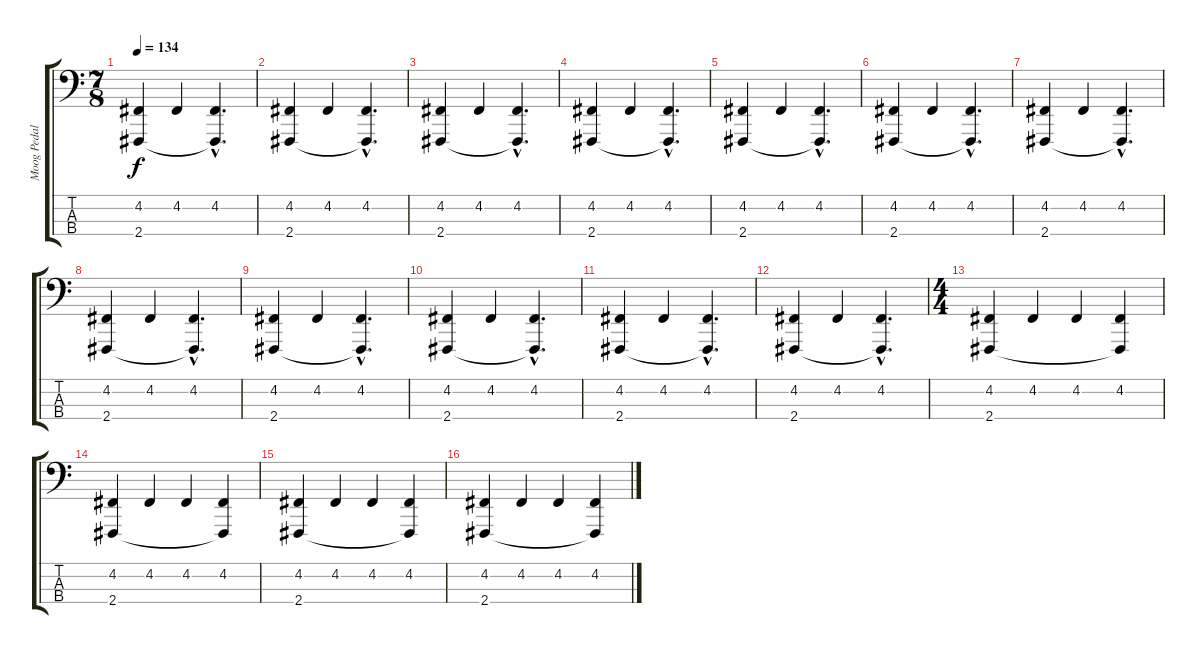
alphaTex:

\track ("Moog Pedals" "Moog Pedal") {instrument lead2sawtooth}
\staff {score tabs}
\tuning (G2 D2 A1 E1) {hide}
\ts (7 8)
\tempo 134
\clef f4
\ks c
(4.2 2.4).4{dy f instrument lead2sawtooth} 4.2.4 (4.2{hac} 2.4{hac t}).4{d} |
(4.2 2.4).4 4.2.4 (4.2{hac} 2.4{hac t}).4{d} |
(4.2 2.4).4 4.2.4 (4.2{hac} 2.4{hac t}).4{d} |
(4.2 2.4).4 4.2.4 (4.2{hac} 2.4{hac t}).4{d} |
(4.2 2.4).4 4.2.4 (4.2{hac} 2.4{hac t}).4{d} |
(4.2 2.4).4 4.2.4 (4.2{hac} 2.4{hac t}).4{d} |
(4.2 2.4).4 4.2.4 (4.2{hac} 2.4{hac t}).4{d} |
(4.2 2.4).4 4.2.4 (4.2{hac} 2.4{hac t}).4{d} |
(4.2 2.4).4 4.2.4 (4.2{hac} 2.4{hac t}).4{d} |
(4.2 2.4).4 4.2.4 (4.2{hac} 2.4{hac t}).4{d} |
(4.2 2.4).4 4.2.4 (4.2{hac} 2.4{hac t}).4{d} |
(4.2 2.4).4 4.2.4 (4.2{hac} 2.4{hac t}).4{d} |
\ts (4 4)
(4.2 2.4).4 4.2.4 4.2.4 (4.2 2.4{t}).4 |
(4.2 2.4).4 4.2.4 4.2.4 (4.2 2.4{t}).4 |
(4.2 2.4).4 4.2.4 4.2.4 (4.2 2.4{t}).4 |
(4.2 2.4).4 4.2.4 4.2.4 (4.2 2.4{t}).4
